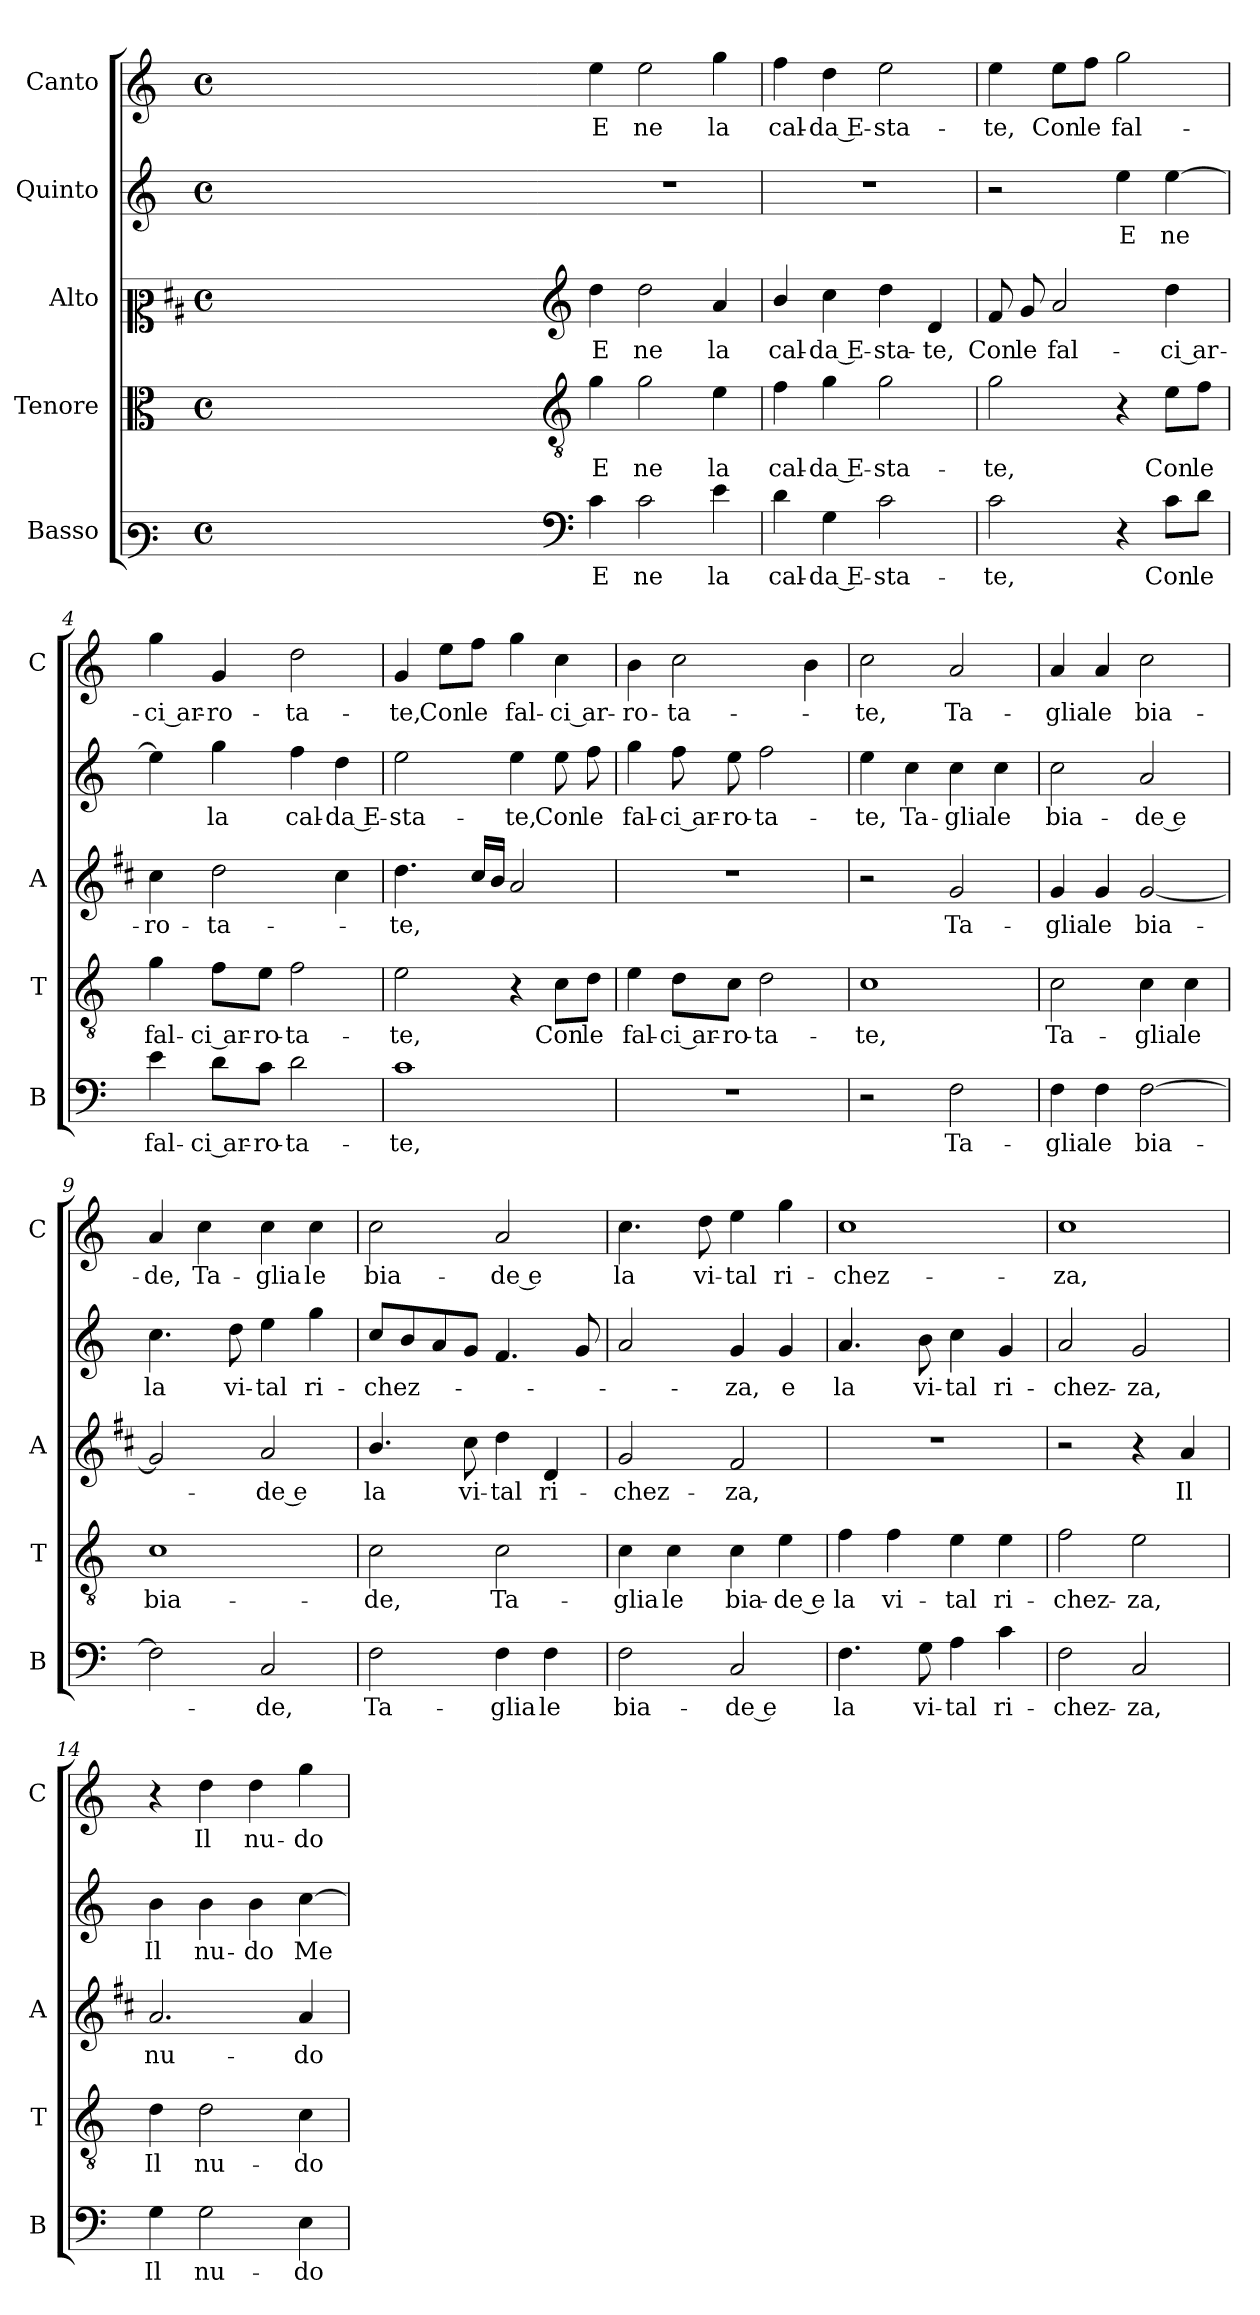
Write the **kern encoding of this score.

**kern	**text	**kern	**text	**kern	**text	**kern	**text	**kern	**text
*part5	*part5	*part4	*part4	*part3	*part3	*part2	*part2	*part1	*part1
*staff5	*staff5	*staff4	*staff4	*staff3	*staff3	*staff2	*staff2	*staff1	*staff1
*I"Basso	*	*I"Tenore	*	*I"Alto	*	*I"Quinto	*	*I"Canto	*
*I'B	*	*I'T	*	*I'A	*	*	*	*I'C	*
*clefF3	*	*clefC3	*	*clefC2	*	*clefG2	*	*clefG2	*
*	*	*	*	*ITrd1c2	*	*	*	*	*
*k[]	*	*k[]	*	*k[]	*	*k[]	*	*k[]	*
*C:	*	*C:	*	*C:	*	*C:	*	*C:	*
*M4/4	*	*M4/4	*	*M4/4	*	*M4/4	*	*M4/4	*
*met(c)	*	*met(c)	*	*met(c)	*	*met(c)	*	*met(c)	*
=	=	=	=	=	=	=	=	=	=
1ryy	.	1ryy	.	1ryy	.	1ryy	.	1ryy	.
=1X-	=1X-	=1X-	=1X-	=1X-	=1X-	=1X-	=1X-	=1X-	=1X-
4ryy	.	4ryy	.	4ryy	.	4ryy	.	4ryy	.
4ryy	.	4ryy	.	4ryy	.	4ryy	.	4ryy	.
4ryy	.	4ryy	.	4ryy	.	4ryy	.	4ryy	.
4ryy	.	4ryy	.	4ryy	.	4ryy	.	4ryy	.
=1-	=1-	=1-	=1-	=1-	=1-	=1-	=1-	=1-	=1-
*clefF4	*	*clefGv2	*	*clefG2	*	*	*	*	*
!	!LO:LY:b	!	!LO:LY:b	!	!LO:LY:b	!	!	!	!LO:LY:b
4c\	E	4g\	E	4cc\	E	1r	.	4ee\	E
!	!LO:LY:b	!	!LO:LY:b	!	!LO:LY:b	!	!	!	!LO:LY:b
2c\	ne	2g\	ne	2cc\	ne	.	.	2ee\	ne
!	!LO:LY:b	!	!LO:LY:b	!	!LO:LY:b	!	!	!	!LO:LY:b
4e\	la	4e\	la	4g/	la	.	.	4gg\	la
=2	=2	=2	=2	=2	=2	=2	=2	=2	=2
!	!LO:LY:b	!	!LO:LY:b	!	!LO:LY:b	!	!	!	!LO:LY:b
4d\	cal-	4f\	cal-	4a/	cal-	1r	.	4ff\	cal-
!	!LO:LY:b	!	!LO:LY:b	!	!LO:LY:b	!	!	!	!LO:LY:b
4G\	-da E-	4g\	-da E-	4b\	-da E-	.	.	4dd\	-da E-
!	!LO:LY:b	!	!LO:LY:b	!	!LO:LY:b	!	!	!	!LO:LY:b
2c\	-sta-	2g\	-sta-	4cc\	-sta-	.	.	2ee\	-sta-
!	!	!	!	!	!LO:LY:b	!	!	!	!
.	.	.	.	4c/	-te,	.	.	.	.
=3	=3	=3	=3	=3	=3	=3	=3	=3	=3
!	!LO:LY:b	!	!LO:LY:b	!	!LO:LY:b	!	!	!	!LO:LY:b
2c\	-te,	2g\	-te,	8e/	Con	2r	.	4ee\	-te,
!	!	!	!	!	!LO:LY:b	!	!	!	!
.	.	.	.	8f/	le	.	.	.	.
!	!	!	!	!	!LO:LY:b	!	!	!	!LO:LY:b
.	.	.	.	2g/	fal-	.	.	8ee\L	Con
!	!	!	!	!	!	!	!	!	!LO:LY:b
.	.	.	.	.	.	.	.	8ff\J	le
!	!	!	!	!	!	!	!LO:LY:b	!	!LO:LY:b
4r	.	4r	.	.	.	4ee\	E	2gg\	fal-
!	!LO:LY:b	!	!LO:LY:b	!	!LO:LY:b	!	!LO:LY:b	!	!
8c\L	Con	8e\L	Con	4cc\	-ci ar-	[4ee\	ne	.	.
!	!LO:LY:b	!	!LO:LY:b	!	!	!	!	!	!
8d\J	le	8f\J	le	.	.	.	.	.	.
=4	=4	=4	=4	=4	=4	=4	=4	=4	=4
!	!LO:LY:b	!	!LO:LY:b	!	!LO:LY:b	!	!	!	!LO:LY:b
4e\	fal-	4g\	fal-	4b\	-ro-	4ee\]	.	4gg\	-ci ar-
!	!LO:LY:b	!	!LO:LY:b	!	!LO:LY:b	!	!LO:LY:b	!	!LO:LY:b
8d\L	-ci ar-	8f\L	-ci ar-	2cc\	-ta-	4gg\	la	4g/	-ro-
!	!LO:LY:b	!	!LO:LY:b	!	!	!	!	!	!
8c\J	-ro-	8e\J	-ro-	.	.	.	.	.	.
!	!LO:LY:b	!	!LO:LY:b	!	!	!	!LO:LY:b	!	!LO:LY:b
2d\	-ta-	2f\	-ta-	.	.	4ff\	cal-	2dd\	-ta-
!	!	!	!	!	!	!	!LO:LY:b	!	!
.	.	.	.	4b\	.	4dd\	-da E-	.	.
=5	=5	=5	=5	=5	=5	=5	=5	=5	=5
!	!LO:LY:b	!	!LO:LY:b	!	!LO:LY:b	!	!LO:LY:b	!	!LO:LY:b
1c	-te,	2e\	-te,	4.cc\	-te,	2ee\	-sta-	4g/	-te,
!	!	!	!	!	!	!	!	!	!LO:LY:b
.	.	.	.	.	.	.	.	8ee\L	Con
!	!	!	!	!	!	!	!	!	!LO:LY:b
.	.	.	.	16b/LL	.	.	.	8ff\J	le
.	.	.	.	16a/JJ	.	.	.	.	.
!	!	!	!	!	!	!	!LO:LY:b	!	!LO:LY:b
.	.	4r	.	2g/	.	4ee\	-te,	4gg\	fal-
!	!	!	!LO:LY:b	!	!	!	!LO:LY:b	!	!LO:LY:b
.	.	8c\L	Con	.	.	8ee\	Con	4cc\	-ci ar-
!	!	!	!LO:LY:b	!	!	!	!LO:LY:b	!	!
.	.	8d\J	le	.	.	8ff\	le	.	.
!!LO:LB:g=z
=6	=6	=6	=6	=6	=6	=6	=6	=6	=6
!	!	!	!LO:LY:b	!	!	!	!LO:LY:b	!	!LO:LY:b
1r	.	4e\	fal-	1r	.	4gg\	fal-	4b\	-ro-
!	!	!	!LO:LY:b	!	!	!	!LO:LY:b	!	!LO:LY:b
.	.	8d\L	-ci ar-	.	.	8ff\	-ci ar-	2cc\	-ta-
!	!	!	!LO:LY:b	!	!	!	!LO:LY:b	!	!
.	.	8c\J	-ro-	.	.	8ee\	-ro-	.	.
!	!	!	!LO:LY:b	!	!	!	!LO:LY:b	!	!
.	.	2d\	-ta-	.	.	2ff\	-ta-	.	.
.	.	.	.	.	.	.	.	4b\	.
=7	=7	=7	=7	=7	=7	=7	=7	=7	=7
!	!	!	!LO:LY:b	!	!	!	!LO:LY:b	!	!LO:LY:b
2r	.	1c	-te,	2r	.	4ee\	-te,	2cc\	-te,
!	!	!	!	!	!	!	!LO:LY:b	!	!
.	.	.	.	.	.	4cc\	Ta-	.	.
!	!LO:LY:b	!	!	!	!LO:LY:b	!	!LO:LY:b	!	!LO:LY:b
2F\	Ta-	.	.	2f/	Ta-	4cc\	-glia	2a/	Ta-
!	!	!	!	!	!	!	!LO:LY:b	!	!
.	.	.	.	.	.	4cc\	le	.	.
=8	=8	=8	=8	=8	=8	=8	=8	=8	=8
!	!LO:LY:b	!	!LO:LY:b	!	!LO:LY:b	!	!LO:LY:b	!	!LO:LY:b
4F\	-glia	2c\	Ta-	4f/	-glia	2cc\	bia-	4a/	-glia
!	!LO:LY:b	!	!	!	!LO:LY:b	!	!	!	!LO:LY:b
4F\	le	.	.	4f/	le	.	.	4a/	le
!	!LO:LY:b	!	!LO:LY:b	!	!LO:LY:b	!	!LO:LY:b	!	!LO:LY:b
[2F\	bia-	4c\	-glia	[2f/	bia-	2a/	-de e	2cc\	bia-
!	!	!	!LO:LY:b	!	!	!	!	!	!
.	.	4c\	le	.	.	.	.	.	.
=9	=9	=9	=9	=9	=9	=9	=9	=9	=9
!	!	!	!LO:LY:b	!	!	!	!LO:LY:b	!	!LO:LY:b
2F\]	.	1c	bia-	2f/]	.	4.cc\	la	4a/	-de,
!	!	!	!	!	!	!	!	!	!LO:LY:b
.	.	.	.	.	.	.	.	4cc\	Ta-
!	!	!	!	!	!	!	!LO:LY:b	!	!
.	.	.	.	.	.	8dd\	vi-	.	.
!	!LO:LY:b	!	!	!	!LO:LY:b	!	!LO:LY:b	!	!LO:LY:b
2C/	-de,	.	.	2g/	-de e	4ee\	-tal	4cc\	-glia
!	!	!	!	!	!	!	!LO:LY:b	!	!LO:LY:b
.	.	.	.	.	.	4gg\	ri-	4cc\	le
=10	=10	=10	=10	=10	=10	=10	=10	=10	=10
!	!LO:LY:b	!	!LO:LY:b	!	!LO:LY:b	!	!LO:LY:b	!	!LO:LY:b
2F\	Ta-	2c\	-de,	4.a/	la	8cc/L	-chez-	2cc\	bia-
.	.	.	.	.	.	8b/	.	.	.
.	.	.	.	.	.	8a/	.	.	.
!	!	!	!	!	!LO:LY:b	!	!	!	!
.	.	.	.	8b\	vi-	8g/J	.	.	.
!	!LO:LY:b	!	!LO:LY:b	!	!LO:LY:b	!	!	!	!LO:LY:b
4F\	-glia	2c\	Ta-	4cc\	-tal	4.f/	.	2a/	-de e
!	!LO:LY:b	!	!	!	!LO:LY:b	!	!	!	!
4F\	le	.	.	4c/	ri-	.	.	.	.
.	.	.	.	.	.	8g/	.	.	.
=11	=11	=11	=11	=11	=11	=11	=11	=11	=11
!	!LO:LY:b	!	!LO:LY:b	!	!LO:LY:b	!	!	!	!LO:LY:b
2F\	bia-	4c\	-glia	2f/	-chez-	2a/	.	4.cc\	la
!	!	!	!LO:LY:b	!	!	!	!	!	!
.	.	4c\	le	.	.	.	.	.	.
!	!	!	!	!	!	!	!	!	!LO:LY:b
.	.	.	.	.	.	.	.	8dd\	vi-
!	!LO:LY:b	!	!LO:LY:b	!	!LO:LY:b	!	!LO:LY:b	!	!LO:LY:b
2C/	-de e	4c\	bia-	2e/	-za,	4g/	-za,	4ee\	-tal
!	!	!	!LO:LY:b	!	!	!	!LO:LY:b	!	!LO:LY:b
.	.	4e\	-de e	.	.	4g/	e	4gg\	ri-
!!LO:LB:g=z
=12	=12	=12	=12	=12	=12	=12	=12	=12	=12
!	!LO:LY:b	!	!LO:LY:b	!	!	!	!LO:LY:b	!	!LO:LY:b
4.F\	la	4f\	la	1r	.	4.a/	la	1cc	-chez-
!	!	!	!LO:LY:b	!	!	!	!	!	!
.	.	4f\	vi-	.	.	.	.	.	.
!	!LO:LY:b	!	!	!	!	!	!LO:LY:b	!	!
8G\	vi-	.	.	.	.	8b\	vi-	.	.
!	!LO:LY:b	!	!LO:LY:b	!	!	!	!LO:LY:b	!	!
4A\	-tal	4e\	-tal	.	.	4cc\	-tal	.	.
!	!LO:LY:b	!	!LO:LY:b	!	!	!	!LO:LY:b	!	!
4c\	ri-	4e\	ri-	.	.	4g/	ri-	.	.
=13	=13	=13	=13	=13	=13	=13	=13	=13	=13
!	!LO:LY:b	!	!LO:LY:b	!	!	!	!LO:LY:b	!	!LO:LY:b
2F\	-chez-	2f\	-chez-	2r	.	2a/	-chez-	1cc	-za,
!	!LO:LY:b	!	!LO:LY:b	!	!	!	!LO:LY:b	!	!
2C/	-za,	2e\	-za,	4r	.	2g/	-za,	.	.
!	!	!	!	!	!LO:LY:b	!	!	!	!
.	.	.	.	4g/	Il	.	.	.	.
=14	=14	=14	=14	=14	=14	=14	=14	=14	=14
!	!LO:LY:b	!	!LO:LY:b	!	!LO:LY:b	!	!LO:LY:b	!	!
4G\	Il	4d\	Il	2.g/	nu-	4b\	Il	4r	.
!	!LO:LY:b	!	!LO:LY:b	!	!	!	!LO:LY:b	!	!LO:LY:b
2G\	nu-	2d\	nu-	.	.	4b\	nu-	4dd\	Il
!	!	!	!	!	!	!	!LO:LY:b	!	!LO:LY:b
.	.	.	.	.	.	4b\	-do	4dd\	nu-
!	!LO:LY:b	!	!LO:LY:b	!	!LO:LY:b	!	!LO:LY:b	!	!LO:LY:b
4E\	-do	4c\	-do	4g/	-do	[4cc\	Me-	4gg\	-do
=	=	=	=	=	=	=	=	=	=
*-	*-	*-	*-	*-	*-	*-	*-	*-	*-
